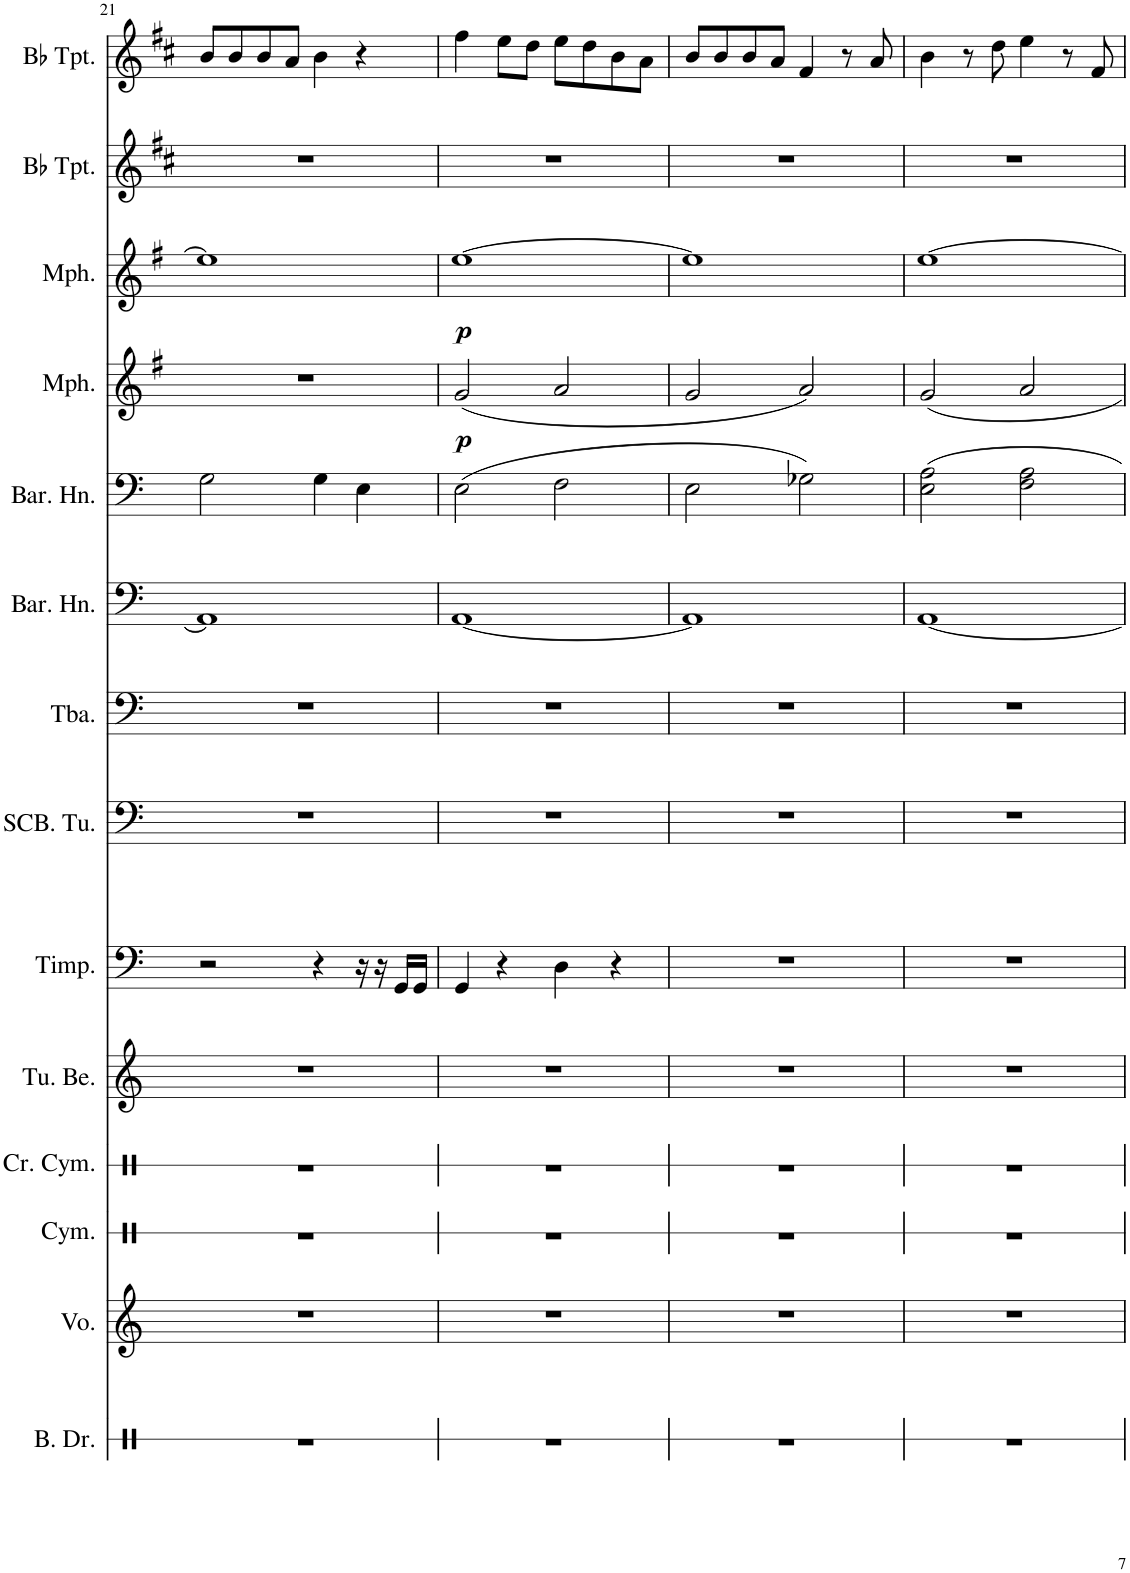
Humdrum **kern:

**kern	**kern	**kern	**kern	**kern	**kern	**kern	**kern	**kern	**kern	**kern	**dynam	**kern	**dynam	**kern	**kern
*part14	*part13	*part12	*part11	*part10	*part9	*part8	*part7	*part6	*part5	*part4	*part4	*part3	*part3	*part2	*part1
*staff14	*staff13	*staff12	*staff11	*staff10	*staff9	*staff8	*staff7	*staff6	*staff5	*staff4	*staff4	*staff3	*staff3	*staff2	*staff1
*I"Bass Drum	*I"Voice	*I"Cymbal	*I"Crash Cymbal	*I"Tubular Bells	*I"Timpani	*I"Sub-Contrabass Tuba	*I"Tuba	*I"Baritone Horn	*I"Baritone Horn	*I"Mellophone	*	*I"Mellophone	*	*I"Bb Trumpet	*I"Bb Trumpet
*I'B. Dr.	*I'Vo.	*I'Cym.	*I'Cr. Cym.	*I'Tu. Be.	*I'Timp.	*I'SCB. Tu.	*I'Tba.	*I'Bar. Hn.	*I'Bar. Hn.	*I'Mph.	*	*I'Mph.	*	*I'Bb Tpt.	*I'Bb Tpt.
!!LO:PB:g=z
*clefX	*clefG2	*clefX	*clefX	*clefG2	*clefF4	*clefF4	*clefF4	*clefF4	*clefF4	*clefG2	*	*clefG2	*	*clefG2	*clefG2
*	*	*	*	*	*	*	*	*Trd4c7	*Trd4c7	*Trd4c7	*	*Trd4c7	*	*Trd1c2	*Trd1c2
*k[]	*k[]	*k[]	*k[]	*k[]	*k[]	*k[]	*k[]	*k[]	*k[]	*k[f#]	*	*k[f#]	*	*k[f#c#]	*k[f#c#]
*M4/4	*M4/4	*M4/4	*M4/4	*M4/4	*M4/4	*M4/4	*M4/4	*M4/4	*M4/4	*M4/4	*	*M4/4	*	*M4/4	*M4/4
=21	=21	=21	=21	=21	=21	=21	=21	=21	=21	=21	=21	=21	=21	=21	=21
1r	1r	1r	1r	1r	2r	1r	1r	1AA]	2G\	1r	.	1ee]	.	1r	8b/L
.	.	.	.	.	.	.	.	.	.	.	.	.	.	.	8b/
.	.	.	.	.	.	.	.	.	.	.	.	.	.	.	8b/
.	.	.	.	.	.	.	.	.	.	.	.	.	.	.	8a/J
.	.	.	.	.	4r	.	.	.	4G\	.	.	.	.	.	4b\
.	.	.	.	.	16r	.	.	.	4E\	.	.	.	.	.	4r
.	.	.	.	.	16r	.	.	.	.	.	.	.	.	.	.
.	.	.	.	.	16GG/LL	.	.	.	.	.	.	.	.	.	.
.	.	.	.	.	16GG/JJ	.	.	.	.	.	.	.	.	.	.
=22	=22	=22	=22	=22	=22	=22	=22	=22	=22	=22	=22	=22	=22	=22	=22
!	!	!	!	!	!	!	!	!	!	!	!LO:DY:b	!	!LO:DY:b	!	!
1r	1r	1r	1r	1r	4GG/	1r	1r	[1AA	(2E\	(2g/	p	[1ee	p	1r	4ff#\
.	.	.	.	.	4r	.	.	.	.	.	.	.	.	.	8ee\L
.	.	.	.	.	.	.	.	.	.	.	.	.	.	.	8dd\J
.	.	.	.	.	4D\	.	.	.	2F\	2a/	.	.	.	.	8ee\L
.	.	.	.	.	.	.	.	.	.	.	.	.	.	.	8dd\
.	.	.	.	.	4r	.	.	.	.	.	.	.	.	.	8b\
.	.	.	.	.	.	.	.	.	.	.	.	.	.	.	8a\J
=23	=23	=23	=23	=23	=23	=23	=23	=23	=23	=23	=23	=23	=23	=23	=23
1r	1r	1r	1r	1r	1r	1r	1r	1AA]	2E\	2g/	.	1ee]	.	1r	8b/L
.	.	.	.	.	.	.	.	.	.	.	.	.	.	.	8b/
.	.	.	.	.	.	.	.	.	.	.	.	.	.	.	8b/
.	.	.	.	.	.	.	.	.	.	.	.	.	.	.	8a/J
.	.	.	.	.	.	.	.	.	2G-X\)	2a/)	.	.	.	.	4f#/
.	.	.	.	.	.	.	.	.	.	.	.	.	.	.	8r
.	.	.	.	.	.	.	.	.	.	.	.	.	.	.	8a/
=24	=24	=24	=24	=24	=24	=24	=24	=24	=24	=24	=24	=24	=24	=24	=24
1r	1r	1r	1r	1r	1r	1r	1r	[1AA	2E\ 2A\	2g/	.	[1ee	.	1r	4b\
.	.	.	.	.	.	.	.	.	.	.	.	.	.	.	8r
.	.	.	.	.	.	.	.	.	.	.	.	.	.	.	8dd\
.	.	.	.	.	.	.	.	.	2F\ 2A\	2a/	.	.	.	.	4ee\
.	.	.	.	.	.	.	.	.	.	.	.	.	.	.	8r
.	.	.	.	.	.	.	.	.	.	.	.	.	.	.	8f#/
=	=	=	=	=	=	=	=	=	=	=	=	=	=	=	=
*-	*-	*-	*-	*-	*-	*-	*-	*-	*-	*-	*-	*-	*-	*-	*-
